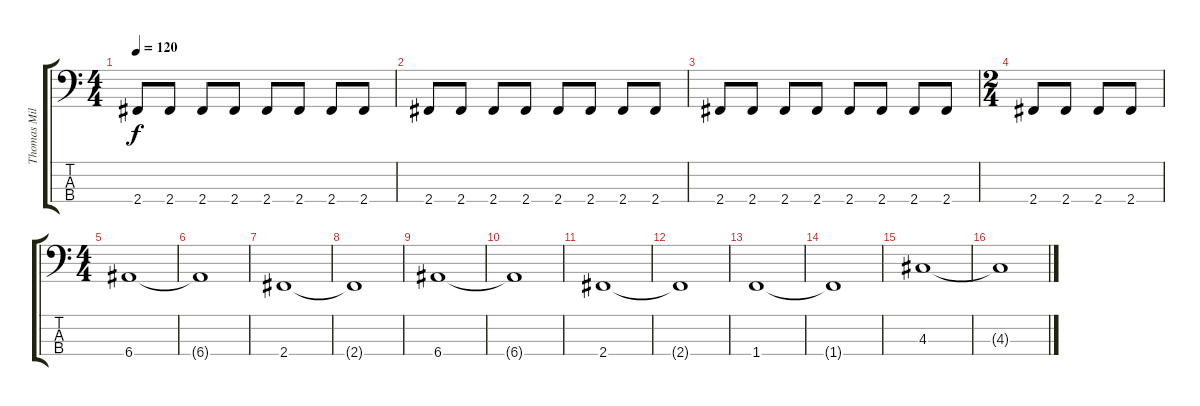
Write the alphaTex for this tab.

\track ("Thomas Miller (Bass)" "Thomas Mil") {instrument electricbassfinger}
\staff {score tabs}
\tuning (G2 D2 A1 E1) {hide}
\ts (4 4)
\tempo 120
\clef f4
\ks c
2.4.8{dy f} 2.4.8 2.4.8 2.4.8 2.4.8 2.4.8 2.4.8 2.4.8 |
2.4.8 2.4.8 2.4.8 2.4.8 2.4.8 2.4.8 2.4.8 2.4.8 |
2.4.8 2.4.8 2.4.8 2.4.8 2.4.8 2.4.8 2.4.8 2.4.8 |
\ts (2 4)
2.4.8 2.4.8 2.4.8 2.4.8 |
\ts (4 4)
6.4.1{volume 16 balance 8} |
6.4{t}.1 |
2.4.1 |
2.4{t}.1 |
6.4.1 |
6.4{t}.1 |
2.4.1 |
2.4{t}.1 |
1.4.1 |
1.4{t}.1 |
4.3.1 |
4.3{t}.1
